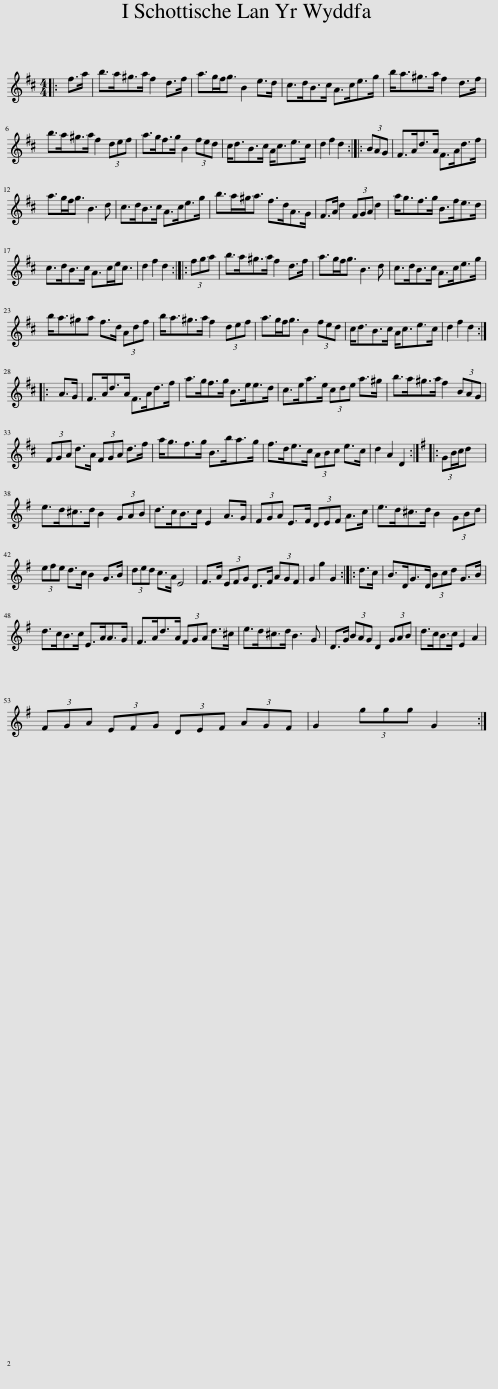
X:1
L:1/8
M:4/4
I:linebreak $
K:D
V:1 treble
V:1
|: f>a | b>a^g>a f2 d>f | a>gf<g B2 e>d | c>dB>c A>ce>g | b<a^g>a f2 d>f |$ %5
 b>a^g>a f2 (3def | a>gf>g B2 (3fed | c<dB>c A<ce>c | d2 f2 d2 :: (3BAG | %10
 F>Ad>A F>Ad>f |$ a>gf<g B3 d | c>dB>c A>ce>g | b>a^g<a f>dA>G | F>A d2 (3FGA d2 | %15
 a<gf>g B>fe>d |$ c>dB>c A>ce<c | d2 f2 d2 :: (3fga | b>a^g>a f2 d>f | %20
 a>gf<g B3 d | c>dB>c A>ce>g |$ b<a^ga f>d (3Adf | b<a^g>a f2 (3def | a>gf<g B2 (3fed | %25
 c<dB>c A<ce>c | d2 f2 d2 ::$ A>G | F>Ad>A F>Ad>f | a>gf>g B>ee>d | %30
 c>ea>e (3cde a>^g | b>a^g>a f2 (3BAG |$ (3FGA d>A (3FGA d>f | a<gf>g B>ba>g | f>de>c (3ABc e>c | %35
 d2 A2 D2 ::[K:G] (3GB/c/d x/24 |$ e>d^c>d B2 (3GAB | d>cB>c E2 A>G | (3FGA E>F (3DEF A>c | %40
 e>d^c>d B2 (3GBd |$ (3efe d>c B2 G>B | (3ded c>A E4 | F>A (3EFG D>F (3AGF | G2 g2 G2 :: %45
 d>c | B>DG>D (3Bcd G>B |$ d>cB>c E>AA>G | F>Ad>A (3FGA d>^c | e>d^c>d B3 G | %50
 D>G (3BAG D2 (3GAB | d>cB>c E2 A2 |$ (3FGA (3EFG (3DEF (3AGF | G2 (3ggg G2 :| %54
